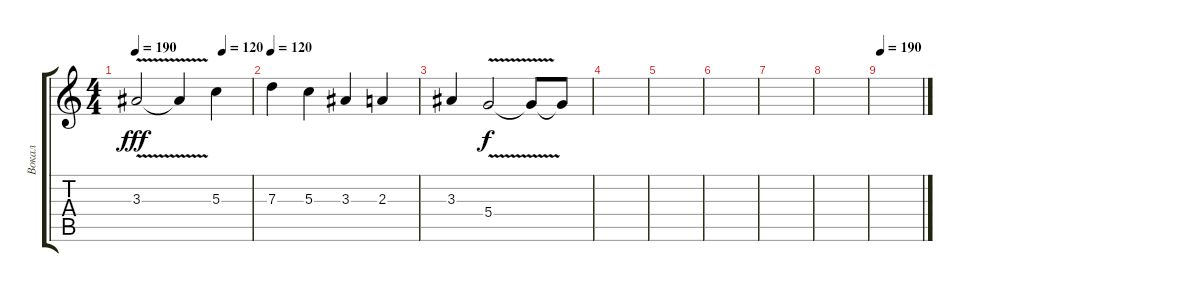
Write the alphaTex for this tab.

\track ("Вокал" "Вокал") {instrument overdrivenguitar}
\staff {score tabs}
\tuning (E4 B3 G3 D3 A2 E2) {hide}
\ts (4 4)
\tempo 190
\tempo (120 0.75)
\clef g2
\ks c
3.3{v}.2{dy fff} 3.3{t}.4 5.3.4 |
\tempo 120
7.3.4 5.3.4 3.3.4 2.3.4 |
3.3.4 5.4{v}.2{dy f} 5.4{t}.8 5.4{t}.8 |
|
|
|
|
|
\tempo 190
